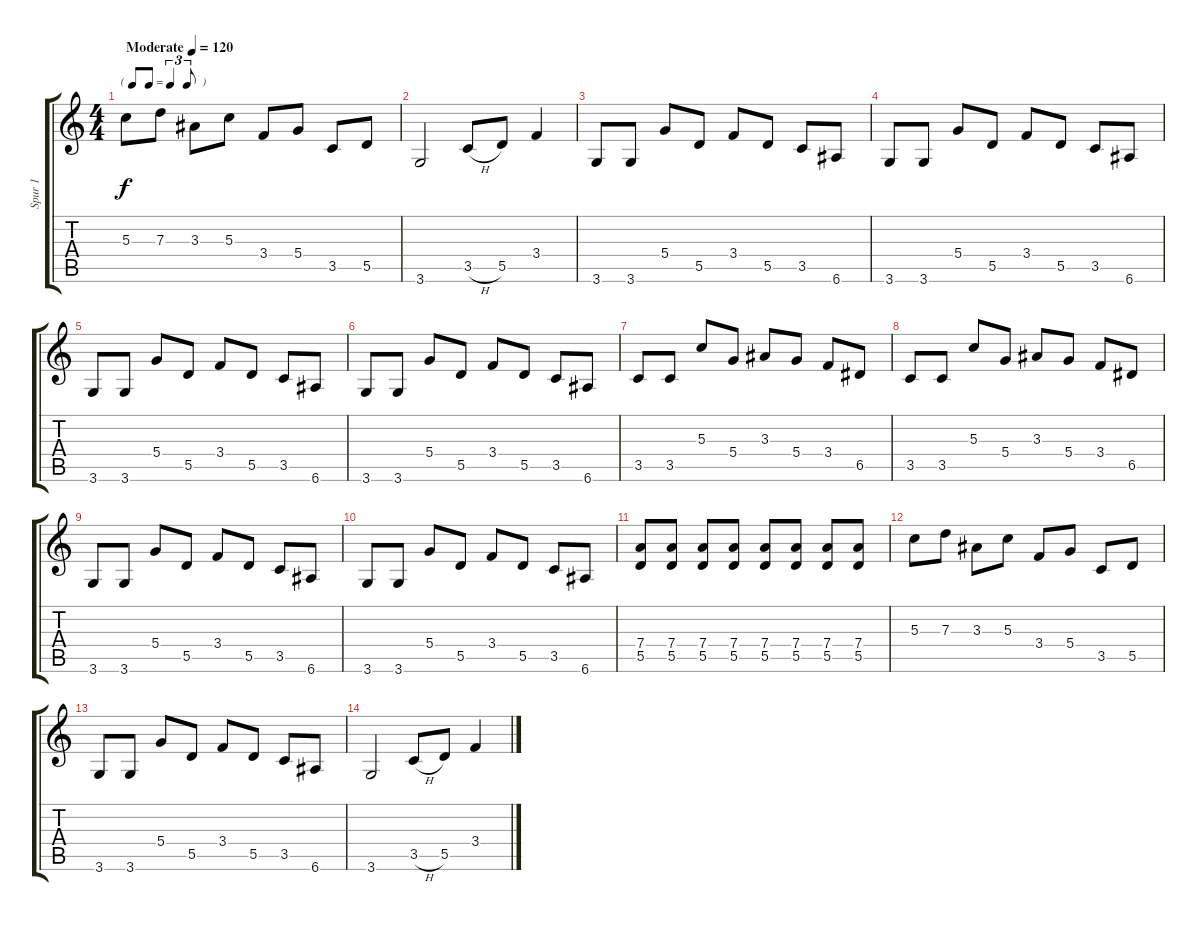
\track ("Spur 1" "Spur 1") {instrument acousticguitarsteel}
\staff {score tabs}
\tuning (C4 B3 G3 D3 A2 E2) {hide}
\ts (4 4)
\tf triplet8th
\tempo (120 "Moderate")
\clef g2
\ks c
5.3.8{dy f instrument acousticguitarsteel} 7.3.8 3.3.8 5.3.8 3.4.8 5.4.8 3.5.8 5.5.8 |
3.6.2 3.5{h}.8 5.5.8 3.4.4 |
3.6.8 3.6.8 5.4.8 5.5.8 3.4.8 5.5.8 3.5.8 6.6.8 |
3.6.8 3.6.8 5.4.8 5.5.8 3.4.8 5.5.8 3.5.8 6.6.8 |
3.6.8 3.6.8 5.4.8 5.5.8 3.4.8 5.5.8 3.5.8 6.6.8 |
3.6.8 3.6.8 5.4.8 5.5.8 3.4.8 5.5.8 3.5.8 6.6.8 |
3.5.8 3.5.8 5.3.8 5.4.8 3.3.8 5.4.8 3.4.8 6.5.8 |
3.5.8 3.5.8 5.3.8 5.4.8 3.3.8 5.4.8 3.4.8 6.5.8 |
3.6.8 3.6.8 5.4.8 5.5.8 3.4.8 5.5.8 3.5.8 6.6.8 |
3.6.8 3.6.8 5.4.8 5.5.8 3.4.8 5.5.8 3.5.8 6.6.8 |
(7.4 5.5).8 (7.4 5.5).8 (7.4 5.5).8 (7.4 5.5).8 (7.4 5.5).8 (7.4 5.5).8 (7.4 5.5).8 (7.4 5.5).8 |
5.3.8 7.3.8 3.3.8 5.3.8 3.4.8 5.4.8 3.5.8 5.5.8 |
3.6.8 3.6.8 5.4.8 5.5.8 3.4.8 5.5.8 3.5.8 6.6.8 |
3.6.2 3.5{h}.8 5.5.8 3.4.4
